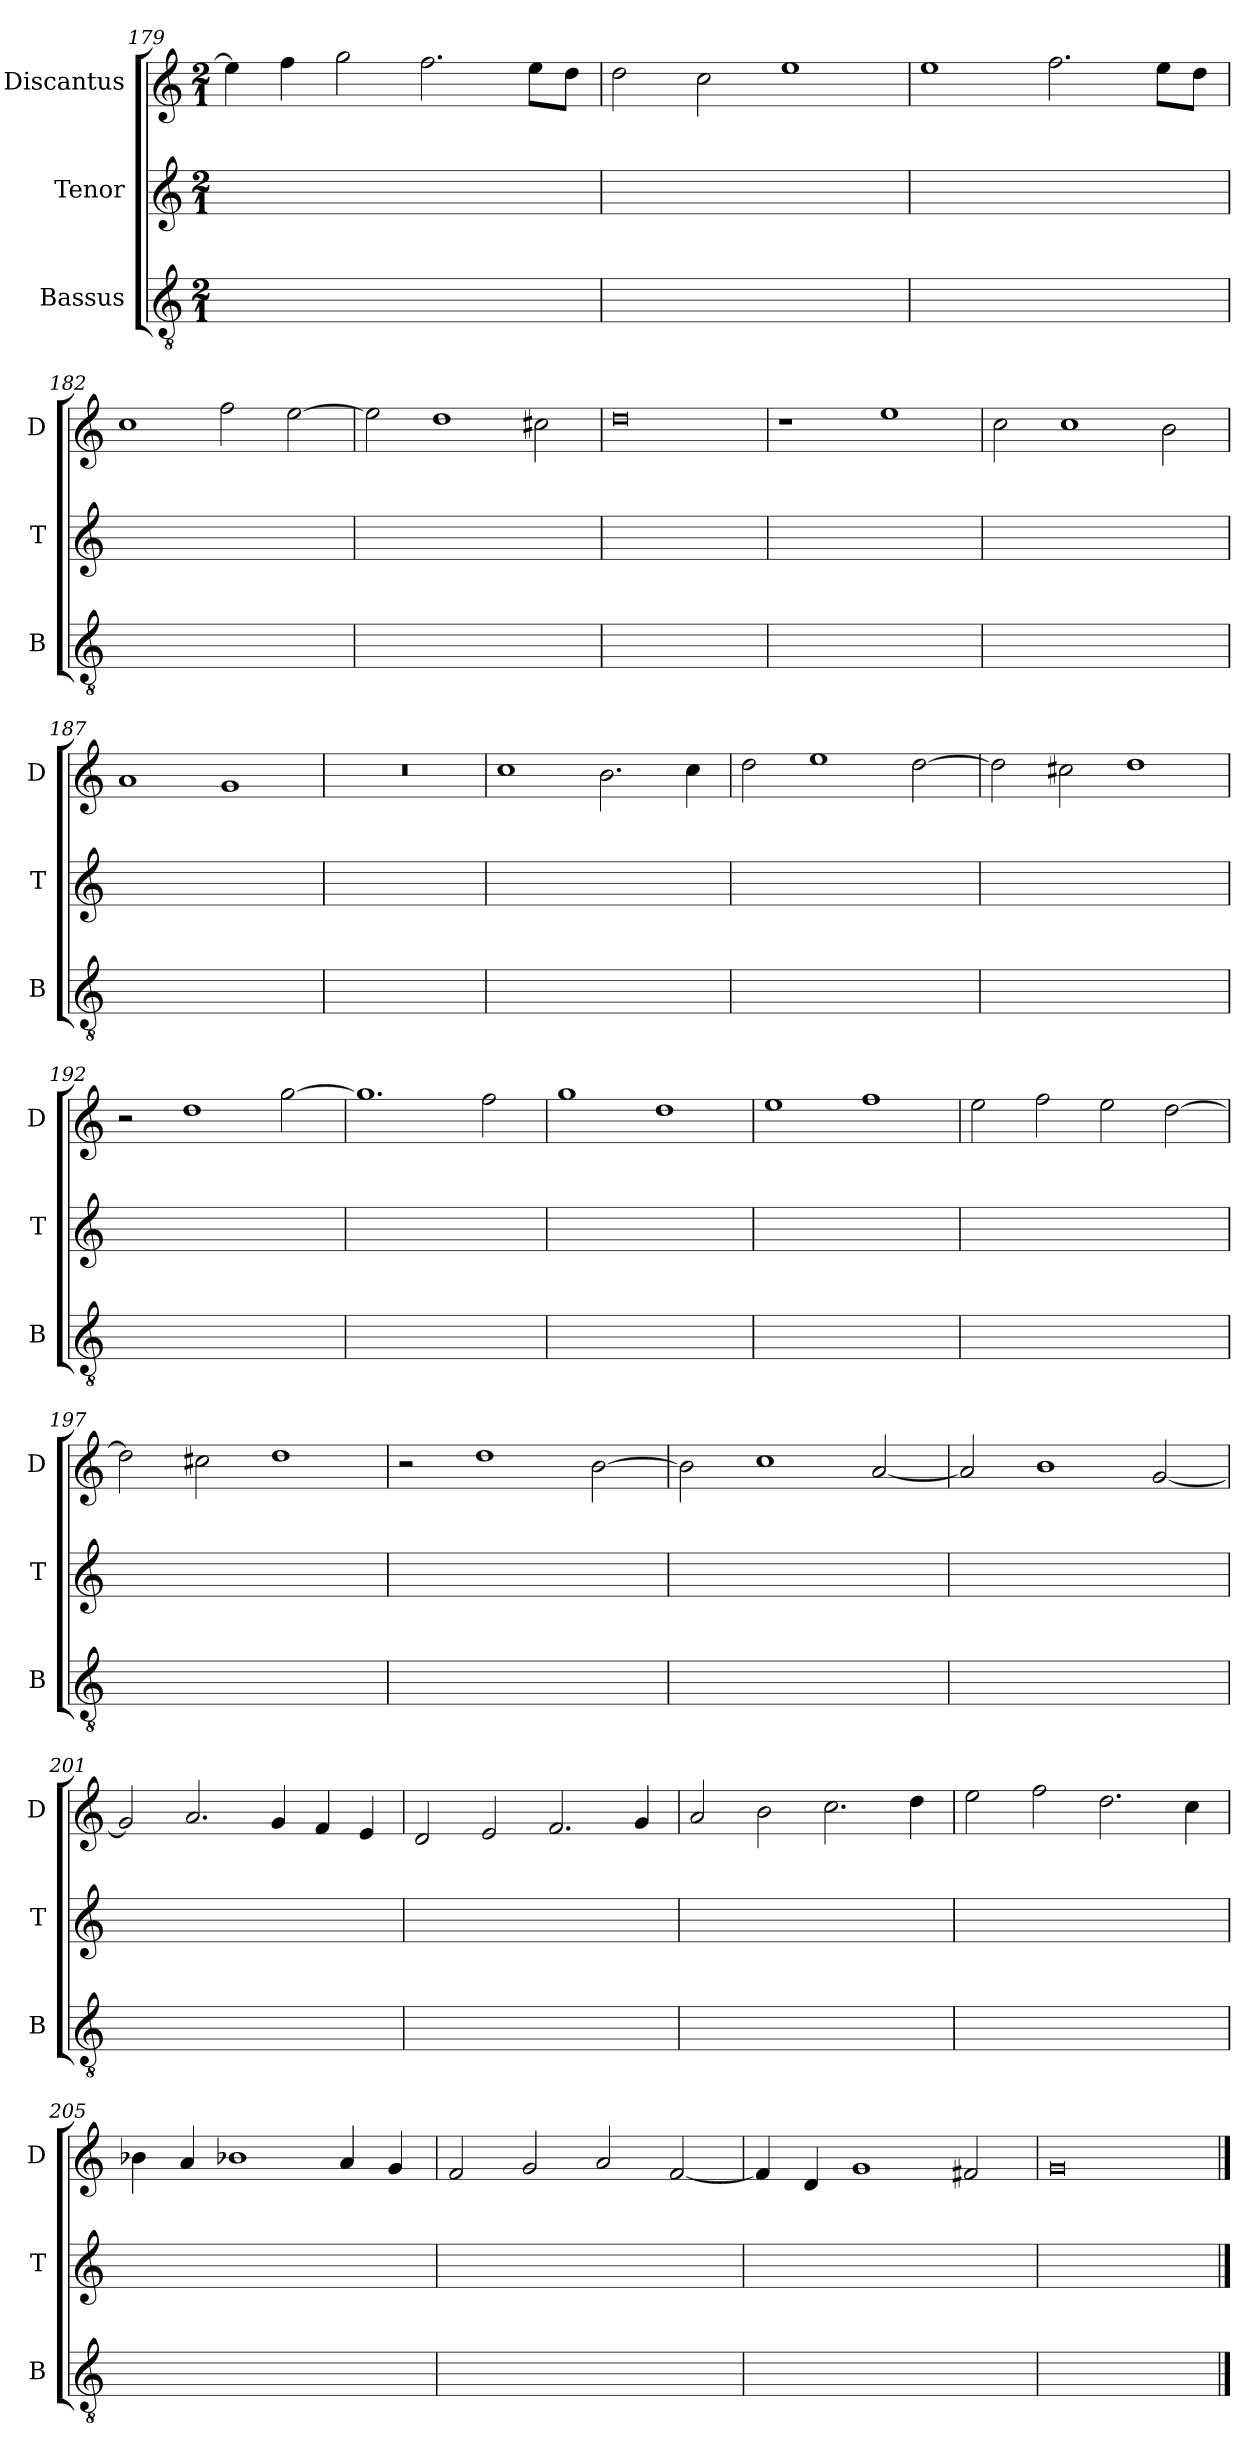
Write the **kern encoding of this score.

**kern	**kern	**kern
*part3	*part2	*part1
*staff3	*staff2	*staff1
*I"Bassus	*I"Tenor	*I"Discantus
*I'B	*I'T	*I'D
*clefGv2	*clefG2	*clefG2
*k[]	*k[]	*k[]
*M2/1	*M2/1	*M2/1
=179	=179	=179
0ryy	0ryy	4ee]
.	.	4ff
.	.	2gg
.	.	2.ff
.	.	8eeL
.	.	8ddJ
=180	=180	=180
0ryy	0ryy	2dd
.	.	2cc
.	.	1ee
=181	=181	=181
0ryy	0ryy	1ee
.	.	2.ff
.	.	8eeL
.	.	8ddJ
=182	=182	=182
0ryy	0ryy	1cc
.	.	2ff
.	.	[2ee
=183	=183	=183
0ryy	0ryy	2ee]
.	.	1dd
.	.	2cc#X
=184	=184	=184
0ryy	0ryy	0dd
=185	=185	=185
0ryy	0ryy	1r
.	.	1ee
=186	=186	=186
0ryy	0ryy	2cc
.	.	1cc
.	.	2b
=187	=187	=187
0ryy	0ryy	1a
.	.	1g
=188	=188	=188
0ryy	0ryy	0r
=189	=189	=189
0ryy	0ryy	1cc
.	.	2.b
.	.	4cc
=190	=190	=190
0ryy	0ryy	2dd
.	.	1ee
.	.	[2dd
=191	=191	=191
0ryy	0ryy	2dd]
.	.	2cc#X
.	.	1dd
=192	=192	=192
0ryy	0ryy	2r
.	.	1dd
.	.	[2gg
=193	=193	=193
0ryy	0ryy	1.gg]
.	.	2ff
=194	=194	=194
0ryy	0ryy	1gg
.	.	1dd
=195	=195	=195
0ryy	0ryy	1ee
.	.	1ff
=196	=196	=196
0ryy	0ryy	2ee
.	.	2ff
.	.	2ee
.	.	[2dd
=197	=197	=197
0ryy	0ryy	2dd]
.	.	2cc#X
.	.	1dd
=198	=198	=198
0ryy	0ryy	2r
.	.	1dd
.	.	[2b
=199	=199	=199
0ryy	0ryy	2b]
.	.	1cc
.	.	[2a
=200	=200	=200
0ryy	0ryy	2a]
.	.	1b
.	.	[2g
=201	=201	=201
0ryy	0ryy	2g]
.	.	2.a
.	.	4g
.	.	4f
.	.	4e
=202	=202	=202
0ryy	0ryy	2d
.	.	2e
.	.	2.f
.	.	4g
=203	=203	=203
0ryy	0ryy	2a
.	.	2b
.	.	2.cc
.	.	4dd
=204	=204	=204
0ryy	0ryy	2ee
.	.	2ff
.	.	2.dd
.	.	4cc
=205	=205	=205
0ryy	0ryy	4b-X
.	.	4a
.	.	1b-X
.	.	4a
.	.	4g
=206	=206	=206
0ryy	0ryy	2f
.	.	2g
.	.	2a
.	.	[2f
=207	=207	=207
0ryy	0ryy	4f]
.	.	4d
.	.	1g
.	.	2f#X
=208	=208	=208
0ryy	0ryy	0g
==	==	==
*-	*-	*-
